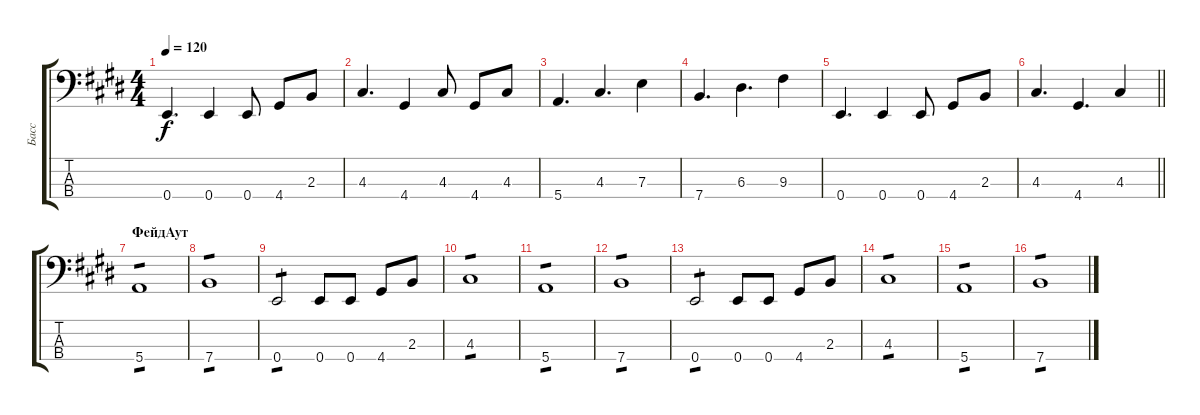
\track ("Басс" "Басс") {instrument electricbassfinger}
\staff {score tabs}
\tuning (G2 D2 A1 E1) {hide}
\ts (4 4)
\tempo 120
\clef f4
\ks e
0.4.4{d dy f} 0.4.4 0.4.8 4.4.8 2.3.8 |
4.3.4{d} 4.4.4 4.3.8 4.4.8 4.3.8 |
5.4.4{d} 4.3.4{d} 7.3.4 |
7.4.4{d} 6.3.4{d} 9.3.4 |
0.4.4{d} 0.4.4 0.4.8 4.4.8 2.3.8 |
\barLineRight lightlight
4.3.4{d} 4.4.4{d} 4.3.4 |
\section ("" "ФейдАут")
5.4.1{tp 1} |
7.4.1{tp 1} |
0.4.2{tp 1} 0.4.8 0.4.8 4.4.8 2.3.8 |
4.3.1{tp 1} |
5.4.1{tp 1} |
7.4.1{tp 1} |
0.4.2{tp 1} 0.4.8 0.4.8 4.4.8 2.3.8 |
4.3.1{tp 1} |
5.4.1{tp 1} |
7.4.1{tp 1}
